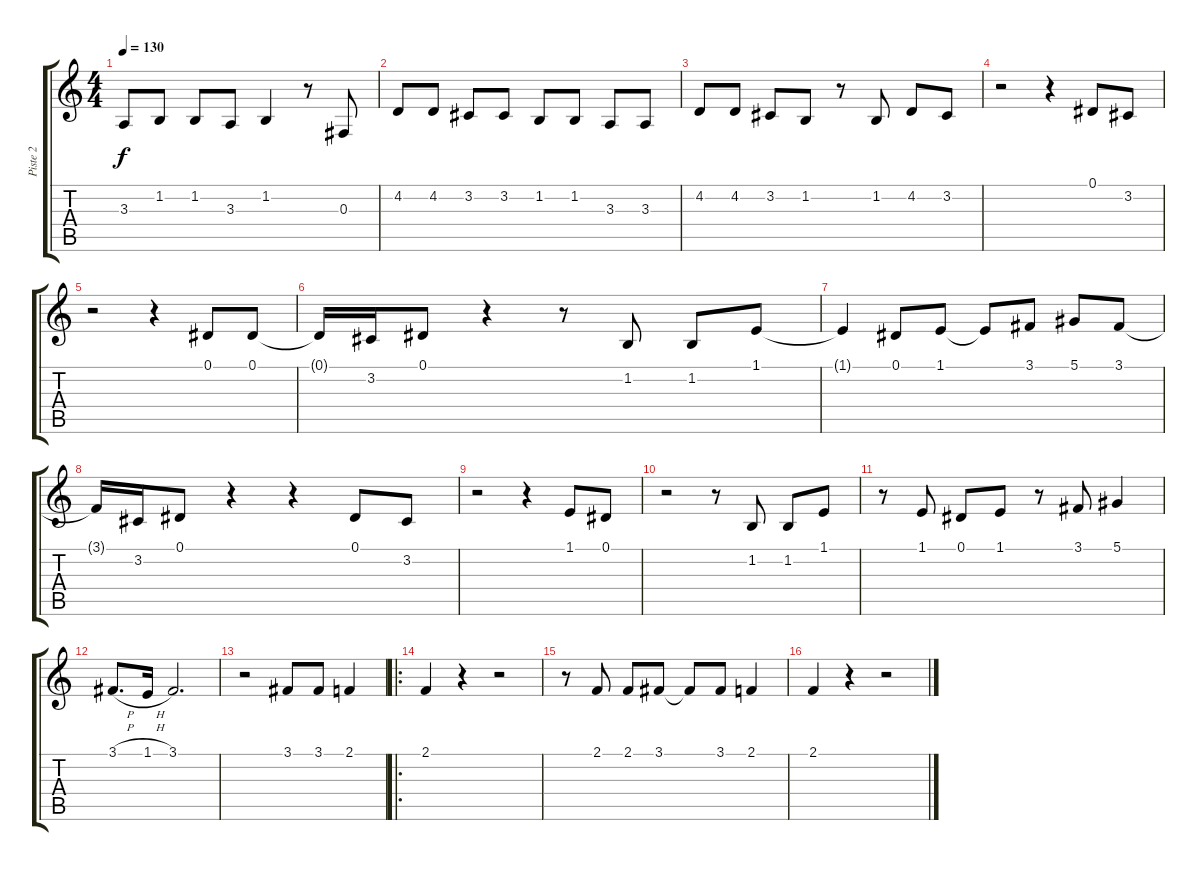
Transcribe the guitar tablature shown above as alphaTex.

\track ("Piste 2" "Piste 2") {instrument altosax}
\staff {score tabs}
\tuning (Eb4 Bb3 Gb3 Db3 Ab2 Eb2) {hide}
\ts (4 4)
\tempo 130
\clef g2
\ks c
3.3.8{dy f} 1.2.8 1.2.8 3.3.8 1.2.4 r.8 0.3.8 |
4.2.8 4.2.8 3.2.8 3.2.8 1.2.8 1.2.8 3.3.8 3.3.8 |
4.2.8 4.2.8 3.2.8 1.2.8 r.8 1.2.8 4.2.8 3.2.8 |
r.2 r.4 0.1.8 3.2.8 |
r.2 r.4 0.1.8 0.1.8 |
0.1{t}.16 3.2.16 0.1.8 r.4 r.8 1.2.8 1.2.8 1.1.8 |
1.1{t}.4 0.1.8 1.1.8 1.1{t}.8 3.1.8 5.1.8 3.1.8 |
3.1{t}.16 3.2.16 0.1.8 r.4 r.4 0.1.8 3.2.8 |
r.2 r.4 1.1.8 0.1.8 |
r.2 r.8 1.2.8 1.2.8 1.1.8 |
r.8 1.1.8 0.1.8 1.1.8 r.8 3.1.8 5.1.4 |
3.1{h}.8{d} 1.1{h}.16 3.1.2{d} |
r.2 3.1.8 3.1.8 2.1.4 |
\ro
2.1.4 r.4 r.2 |
r.8 2.1.8 2.1.8 3.1.8 3.1{t}.8 3.1.8 2.1.4 |
2.1.4 r.4 r.2
